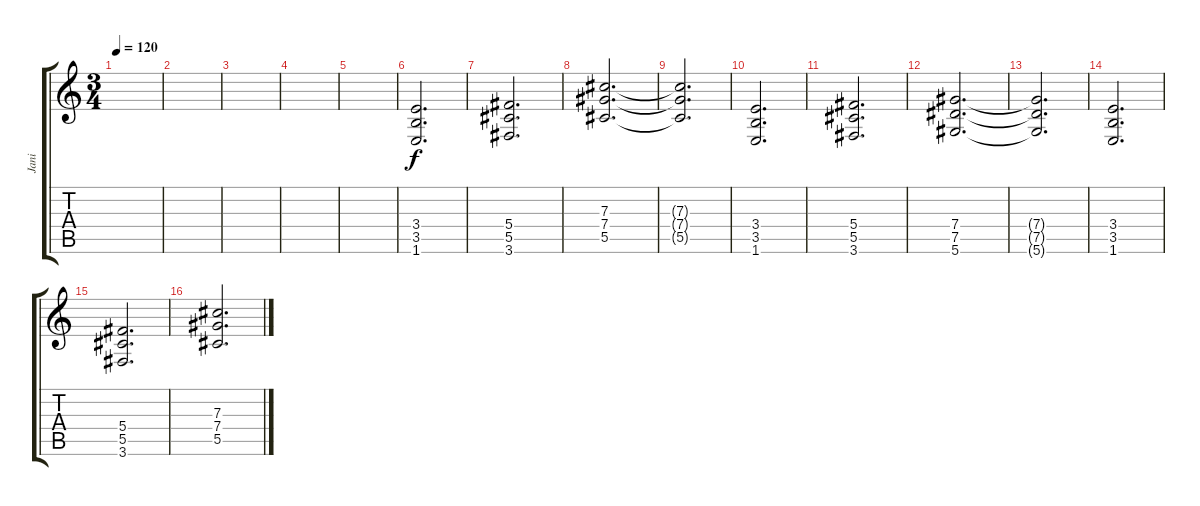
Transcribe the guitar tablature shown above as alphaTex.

\track ("Jani" "Jani") {instrument distortionguitar}
\staff {score tabs}
\tuning (Eb4 Bb3 Gb3 Db3 Ab2 Eb2) {hide}
\ts (3 4)
\tempo 120
\clef g2
\ks c
|
|
|
|
|
(3.4 3.5 1.6).2{d} |
(5.4 5.5 3.6).2{d} |
(7.3 7.4 5.5).2{d} |
(7.3{t} 7.4{t} 5.5{t}).2{d} |
(3.4 3.5 1.6).2{d} |
(5.4 5.5 3.6).2{d} |
(7.4 7.5 5.6).2{d} |
(7.4{t} 7.5{t} 5.6{t}).2{d} |
(3.4 3.5 1.6).2{d} |
(5.4 5.5 3.6).2{d} |
(7.3 7.4 5.5).2{d}
